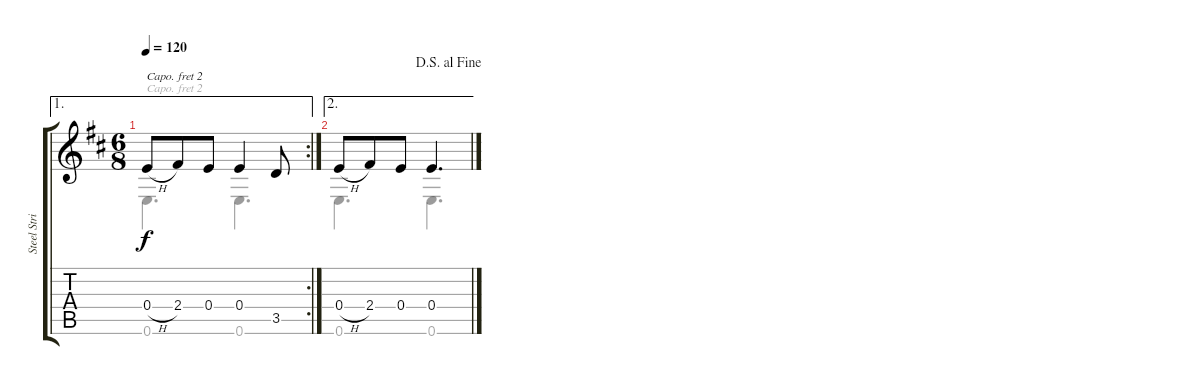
\track ("Steel String Acoustic Guitar" "Steel Stri") {instrument acousticguitarsteel}
\staff {score tabs}
\capo 2
\tuning (D4 A3 G3 D3 A2 D2) {hide}
\voice
\ae 1
\rc 2
\ts (6 8)
\tempo 120
\clef g2
\ks d
0.4{h}.8{dy f} 2.4.8 0.4.8 0.4.4 3.5.8 |
\ae 2
\jump dalsegnoalfine
0.4{h}.8 2.4.8 0.4.8 0.4.4{d}
\voice
\clef g2
\ottava regular
\simile none
\ks d
0.6.4{d dy f} 0.6.4{d} |
0.6.4{d} 0.6.4{d}
